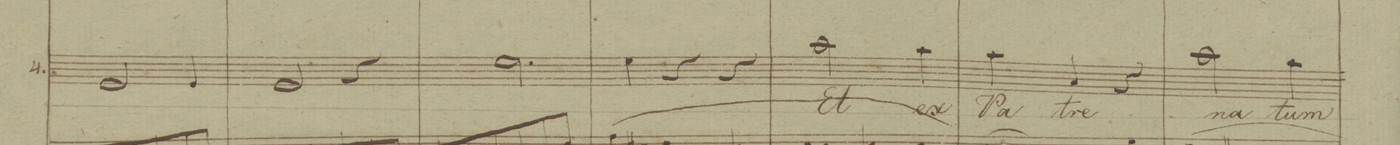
**kern	**text	**text	**dynam
*I"4.	*	*	*
*clefF4	*	*	*
*k[b-]	*	*	*
*M3/4	*	*	*
2GG/	.	-ge-	.
4GG/	.	-ni-	.
=23	=23	=23	=23
2GG/	.	-tum	.
4r	.	.	.
=24	=24	=24	=24
2.G\	.	Cre-	.
=25	=25	=25	=25
4G\	.	-do	.
4r	.	.	.
4r	.	.	.
=26	=26	=26	=26
2c\	Et	.	.
4c\	ex	.	.
=27	=27	=27	=27
4c\	Pa-	Pa	.
4C/	-tre	-tre	.
4r	.	.	.
=28	=28	=28	=28
2c\	na-	na-	.
4c\	-tum	-tum	.
=29	=29	=29	=29
*-	*-	*-	*-
